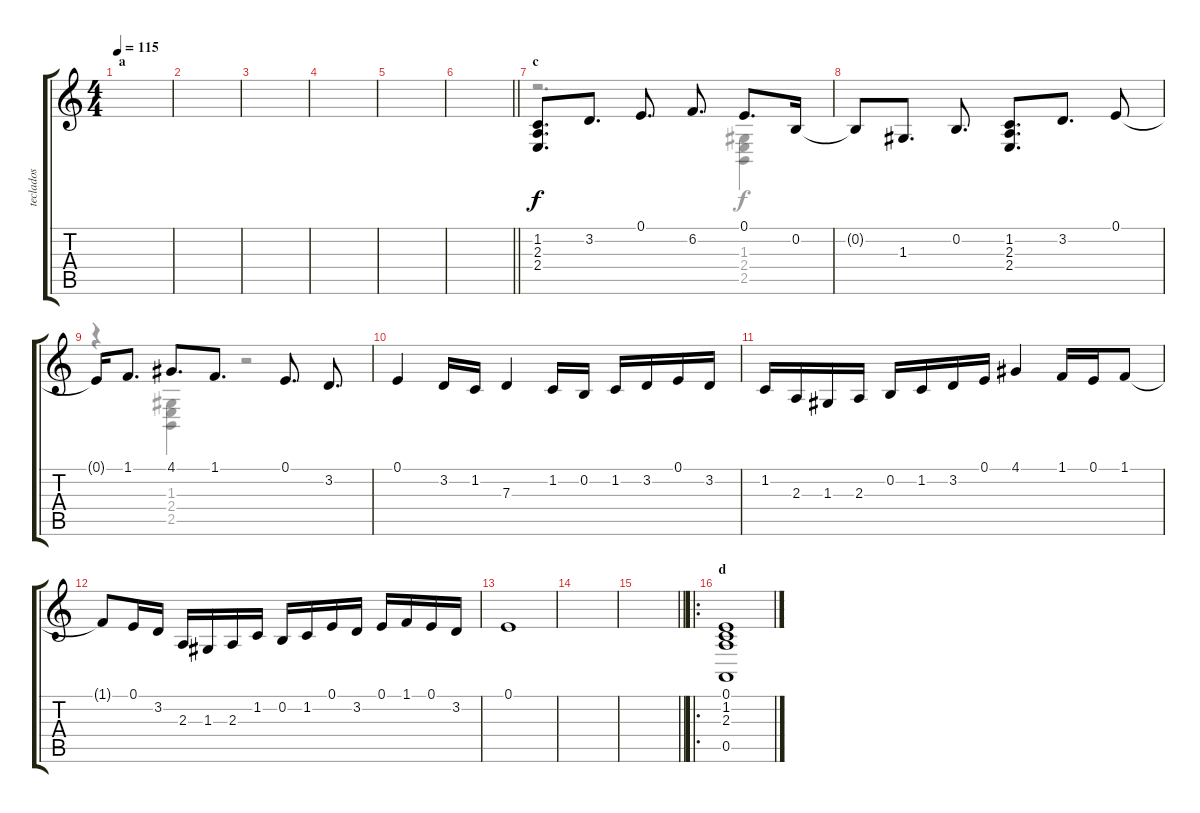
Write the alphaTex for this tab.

\track ("teclados" "teclados") {instrument lead2sawtooth}
\staff {score tabs}
\tuning (E4 B3 G3 D3 A2 E2) {hide}
\voice
\ts (4 4)
\section ("" "a")
\tempo 115
\clef g2
\ks c
|
|
|
|
|
\barLineRight lightlight
|
\section ("" "c")
(1.2 2.3 2.4).8{d instrument harpsichord} 3.2.8{d} 0.1.8{d} 6.2.8{d} 0.1.8{d} 0.2.16 |
0.2{t}.8 1.3.8{d} 0.2.8{d} (1.2 2.3 2.4).8{d instrument harpsichord} 3.2.8{d} 0.1.8 |
0.1{t}.16 1.1.8{d} 4.1.8{d} 1.1.8{d} 0.1.8{d} 3.2.8{d} |
0.1.4 3.2.16 1.2.16 7.3.4 1.2.16 0.2.16 1.2.16 3.2.16 0.1.16 3.2.16 |
1.2.16 2.3.16 1.3.16 2.3.16 0.2.16 1.2.16 3.2.16 0.1.16 4.1.4 1.1.16 0.1.16 1.1.8 |
1.1{t}.8 0.1.16 3.2.16 2.3.16 1.3.16 2.3.16 1.2.16 0.2.16 1.2.16 0.1.16 3.2.16 0.1.16 1.1.16 0.1.16 3.2.16 |
0.1.1 |
|
\barLineRight lightlight
|
\ro
\section ("" "d")
(0.1 1.2 2.3 0.5).1{instrument pad1newage}
\voice
\clef g2
\ottava regular
\simile none
\ks c
|
|
|
|
|
\barLineRight lightlight
|
r.2{d} (1.3 2.4 2.5).4 |
|
r.4 (1.3 2.4 2.5).4{dy f} r.2 |
|
|
|
|
|
\barLineRight lightlight
|
